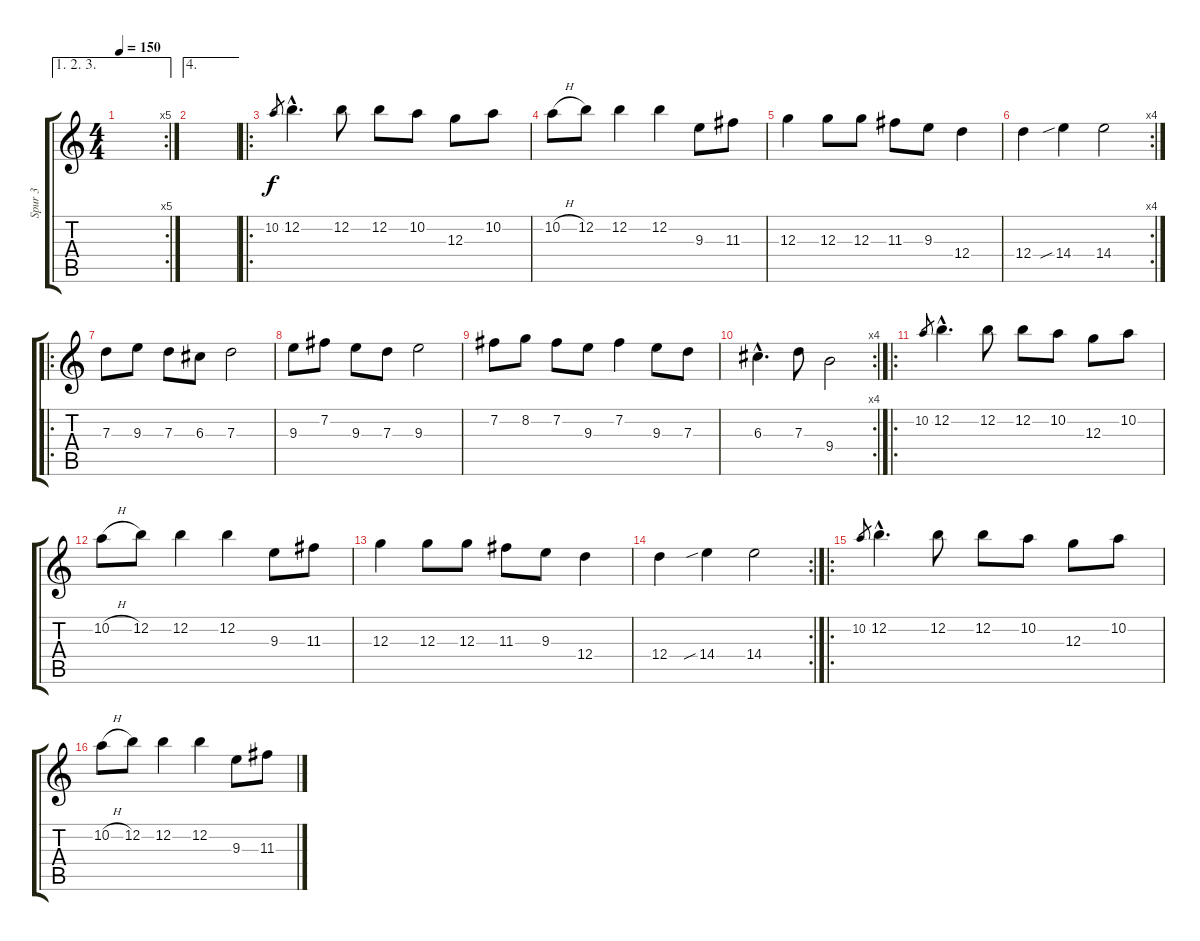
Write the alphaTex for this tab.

\track ("Spur 3" "Spur 3") {instrument distortionguitar}
\staff {score tabs}
\tuning (E4 B3 G3 D3 A2 E2) {hide}
\ae (1 2 3)
\rc 5
\ts (4 4)
\tempo 150
\clef g2
\ks c
|
\ae 4
|
\ro
10.2.8{gr} 12.2{hac}.4{d} 12.2.8 12.2.8 10.2.8 12.3.8 10.2.8 |
10.2{h}.8 12.2.8 12.2.4 12.2.4 9.3.8 11.3.8 |
12.3.4 12.3.8 12.3.8 11.3.8 9.3.8 12.4.4 |
\rc 4
12.4.4 14.4{sib}.4 14.4.2 |
\ro
7.3.8 9.3.8 7.3.8 6.3.8 7.3.2 |
9.3.8 7.2.8 9.3.8 7.3.8 9.3.2 |
7.2.8 8.2.8 7.2.8 9.3.8 7.2.4 9.3.8 7.3.8 |
\rc 4
6.3{hac}.4{d} 7.3.8 9.4.2 |
\ro
10.2.8{gr} 12.2{hac}.4{d} 12.2.8 12.2.8 10.2.8 12.3.8 10.2.8 |
10.2{h}.8 12.2.8 12.2.4 12.2.4 9.3.8 11.3.8 |
12.3.4 12.3.8 12.3.8 11.3.8 9.3.8 12.4.4 |
\rc 2
12.4.4 14.4{sib}.4 14.4.2 |
\ro
10.2.8{gr} 12.2{hac}.4{d} 12.2.8 12.2.8 10.2.8 12.3.8 10.2.8 |
10.2{h}.8 12.2.8 12.2.4 12.2.4 9.3.8 11.3.8
